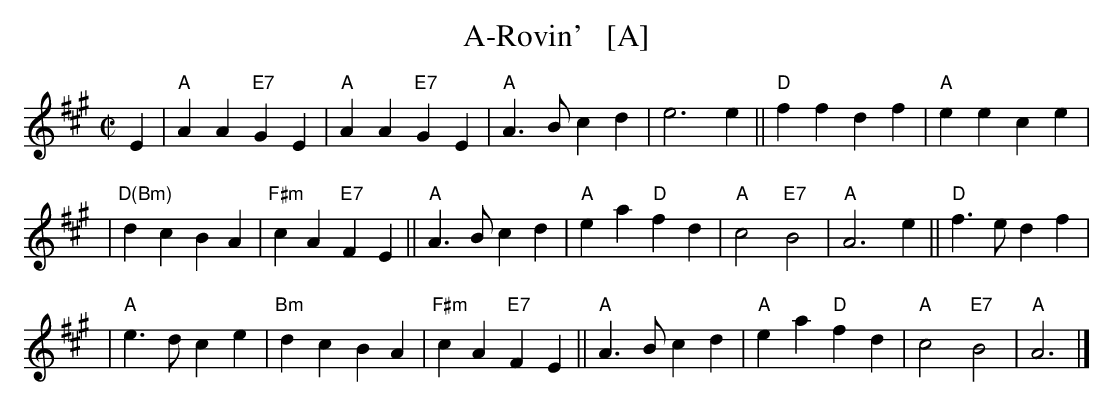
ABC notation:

X:1
T: A-Rovin'   [A]
M: C|
L: 1/4
K: A
E \
| "A"AA "E7"GE | "A"AA "E7"GE | "A"A>B cd | e3 e || "D"ff df | "A"ee ce |
| "D(Bm)"dc BA | "F#m"cA "E7"FE || "A"A>B cd | "A"ea "D"fd | "A"c2 "E7"B2 | "A"A3 e || "D"f>e df |
| "A"e>d ce | "Bm"dc BA | "F#m"cA "E7"FE || "A"A>B cd | "A"ea "D"fd | "A"c2 "E7"B2 | "A"A3 |]
